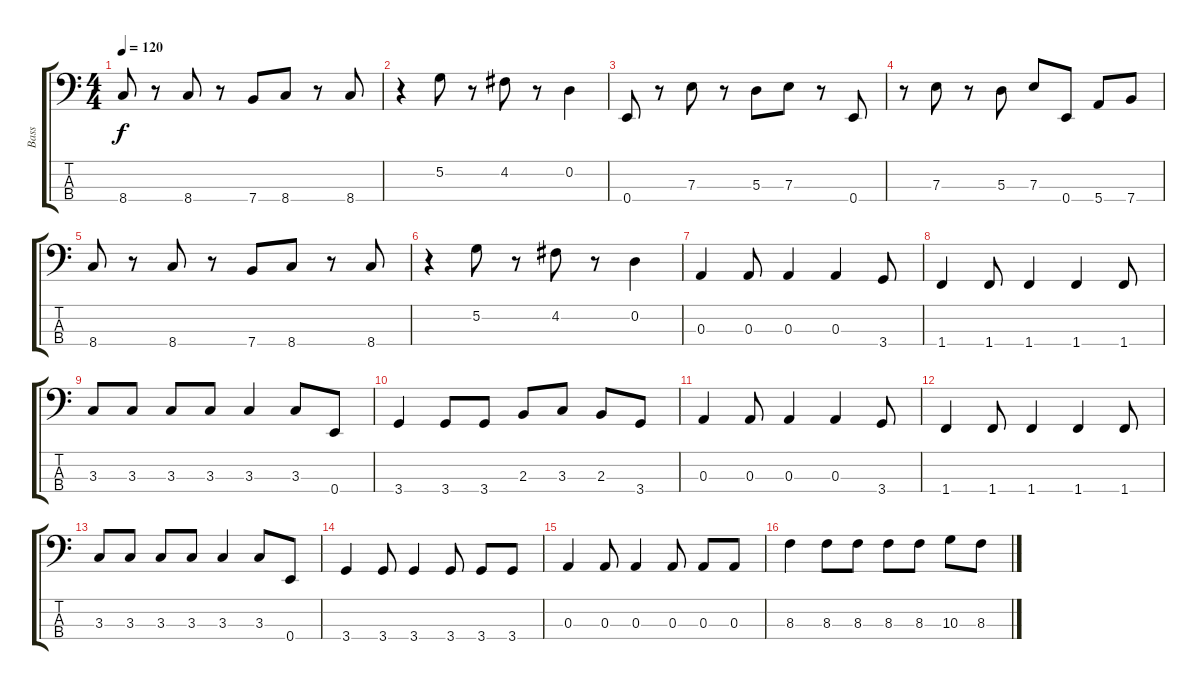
\track ("Bass" "Bass") {instrument electricbassfinger}
\staff {score tabs}
\tuning (G2 D2 A1 E1) {hide}
\ts (4 4)
\tempo 120
\clef f4
\ks c
8.4.8{dy f} r.8 8.4.8 r.8 7.4.8 8.4.8 r.8 8.4.8 |
r.4 5.2.8 r.8 4.2.8 r.8 0.2.4 |
0.4.8 r.8 7.3.8 r.8 5.3.8 7.3.8 r.8 0.4.8 |
r.8 7.3.8 r.8 5.3.8 7.3.8 0.4.8 5.4.8 7.4.8 |
8.4.8 r.8 8.4.8 r.8 7.4.8 8.4.8 r.8 8.4.8 |
r.4 5.2.8 r.8 4.2.8 r.8 0.2.4 |
0.3.4 0.3.8 0.3.4 0.3.4 3.4.8 |
1.4.4 1.4.8 1.4.4 1.4.4 1.4.8 |
3.3.8 3.3.8 3.3.8 3.3.8 3.3.4 3.3.8 0.4.8 |
3.4.4 3.4.8 3.4.8 2.3.8 3.3.8 2.3.8 3.4.8 |
0.3.4 0.3.8 0.3.4 0.3.4 3.4.8 |
1.4.4 1.4.8 1.4.4 1.4.4 1.4.8 |
3.3.8 3.3.8 3.3.8 3.3.8 3.3.4 3.3.8 0.4.8 |
3.4.4 3.4.8 3.4.4 3.4.8 3.4.8 3.4.8 |
0.3.4 0.3.8 0.3.4 0.3.8 0.3.8 0.3.8 |
8.3.4 8.3.8 8.3.8 8.3.8 8.3.8 10.3.8 8.3.8
